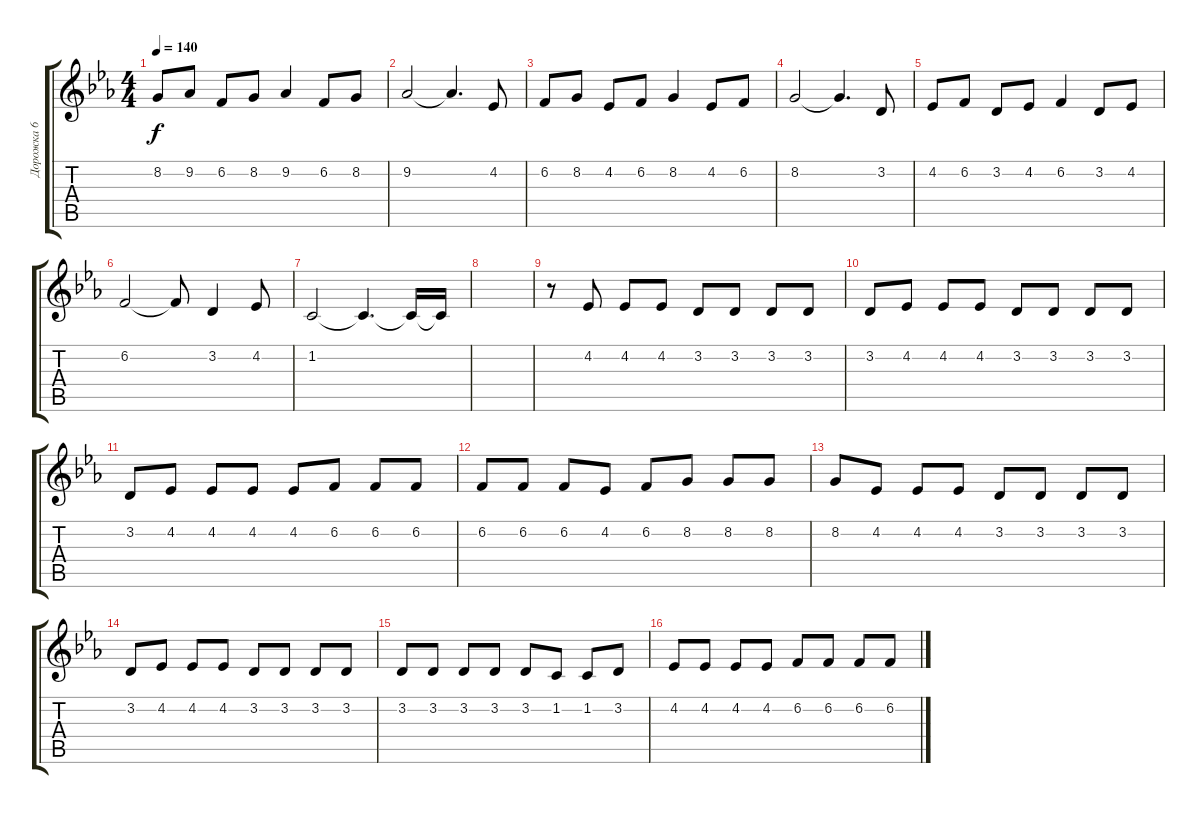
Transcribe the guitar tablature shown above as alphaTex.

\track ("Дорожка 6" "Дорожка 6") {instrument stringensemble1}
\staff {score tabs}
\tuning (E4 B3 G3 D3 A2 E2) {hide}
\ts (4 4)
\tempo 140
\clef g2
\ks cminor
8.2.8{dy f} 9.2.8 6.2.8 8.2.8 9.2.4 6.2.8 8.2.8 |
9.2.2 9.2{t}.4{d} 4.2.8 |
6.2.8 8.2.8 4.2.8 6.2.8 8.2.4 4.2.8 6.2.8 |
8.2.2 8.2{t}.4{d} 3.2.8 |
4.2.8 6.2.8 3.2.8 4.2.8 6.2.4 3.2.8 4.2.8 |
6.2.2 6.2{t}.8 3.2.4 4.2.8 |
1.2.2 1.2{t}.4{d} 1.2{t}.16 1.2{t}.16 |
|
r.8 4.2.8 4.2.8 4.2.8 3.2.8 3.2.8 3.2.8 3.2.8 |
3.2.8 4.2.8 4.2.8 4.2.8 3.2.8 3.2.8 3.2.8 3.2.8 |
3.2.8 4.2.8 4.2.8 4.2.8 4.2.8 6.2.8 6.2.8 6.2.8 |
6.2.8 6.2.8 6.2.8 4.2.8 6.2.8 8.2.8 8.2.8 8.2.8 |
8.2.8 4.2.8 4.2.8 4.2.8 3.2.8 3.2.8 3.2.8 3.2.8 |
3.2.8 4.2.8 4.2.8 4.2.8 3.2.8 3.2.8 3.2.8 3.2.8 |
3.2.8 3.2.8 3.2.8 3.2.8 3.2.8 1.2.8 1.2.8 3.2.8 |
4.2.8 4.2.8 4.2.8 4.2.8 6.2.8 6.2.8 6.2.8 6.2.8
